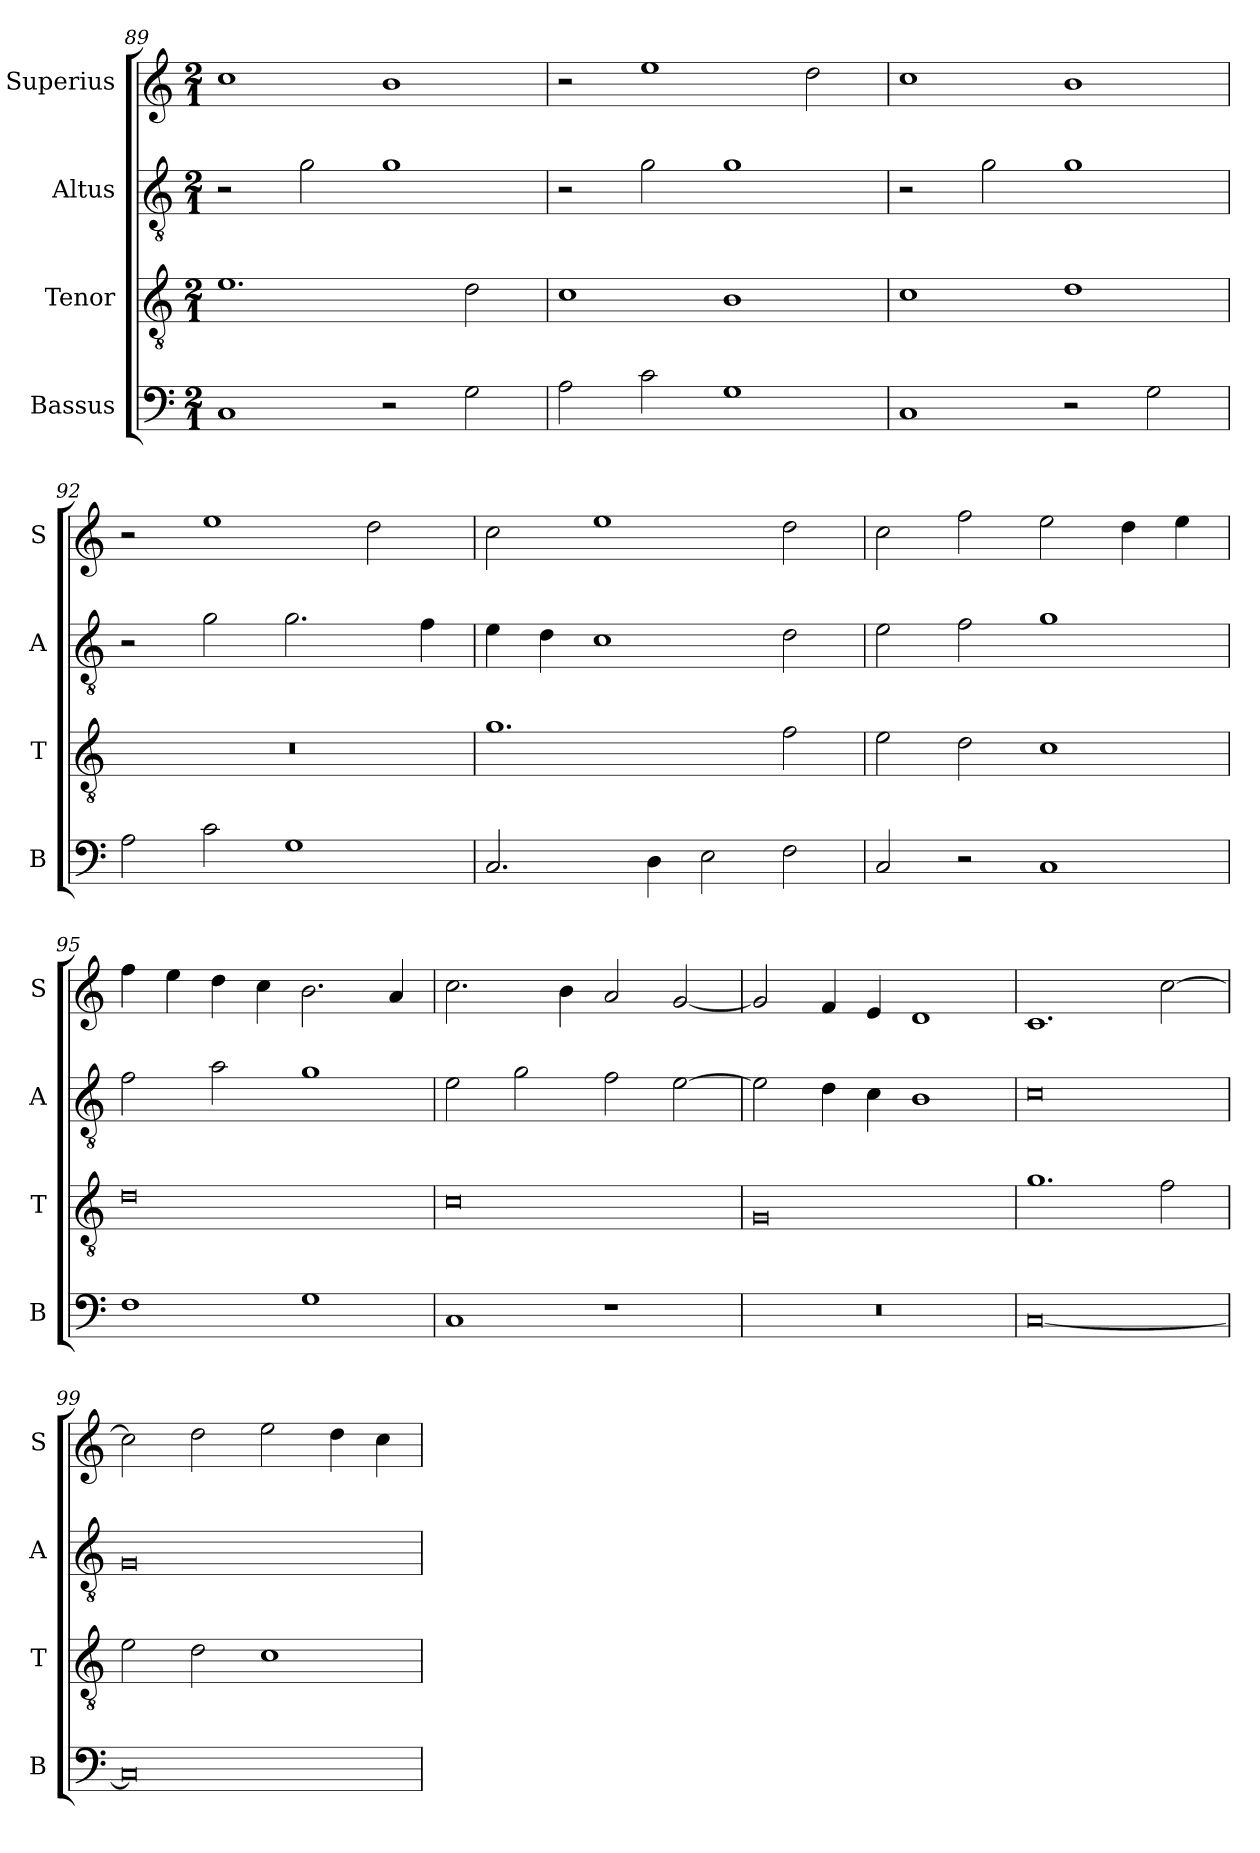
**kern	**kern	**kern	**kern
*part4	*part3	*part2	*part1
*staff4	*staff3	*staff2	*staff1
*I"Bassus	*I"Tenor	*I"Altus	*I"Superius
*I'B	*I'T	*I'A	*I'S
*clefF4	*clefGv2	*clefGv2	*clefG2
*k[]	*k[]	*k[]	*k[]
*M2/1	*M2/1	*M2/1	*M2/1
=89	=89	=89	=89
1C	1.e	2r	1cc
.	.	2g	.
2r	.	1g	1b
2G	2d	.	.
=90	=90	=90	=90
2A	1c	2r	2r
2c	.	2g	1ee
1G	1B	1g	.
.	.	.	2dd
=91	=91	=91	=91
1C	1c	2r	1cc
.	.	2g	.
2r	1d	1g	1b
2G	.	.	.
=92	=92	=92	=92
2A	0r	2r	2r
2c	.	2g	1ee
1G	.	2.g	.
.	.	.	2dd
.	.	4f	.
=93	=93	=93	=93
2.C	1.g	4e	2cc
.	.	4d	.
.	.	1c	1ee
4D	.	.	.
2E	.	.	.
2F	2f	2d	2dd
=94	=94	=94	=94
2C	2e	2e	2cc
2r	2d	2f	2ff
1C	1c	1g	2ee
.	.	.	4dd
.	.	.	4ee
=95	=95	=95	=95
1F	0d	2f	4ff
.	.	.	4ee
.	.	2a	4dd
.	.	.	4cc
1G	.	1g	2.b
.	.	.	4a
=96	=96	=96	=96
1C	0c	2e	2.cc
.	.	2g	.
.	.	.	4b
1r	.	2f	2a
.	.	[2e	[2g
=97	=97	=97	=97
0r	0G	2e]	2g]
.	.	4d	4f
.	.	4c	4e
.	.	1B	1d
=98	=98	=98	=98
[0C	1.g	0c	1.c
.	2f	.	[2cc
=99	=99	=99	=99
0C]	2e	0G	2cc]
.	2d	.	2dd
.	1c	.	2ee
.	.	.	4dd
.	.	.	4cc
=	=	=	=
*-	*-	*-	*-
